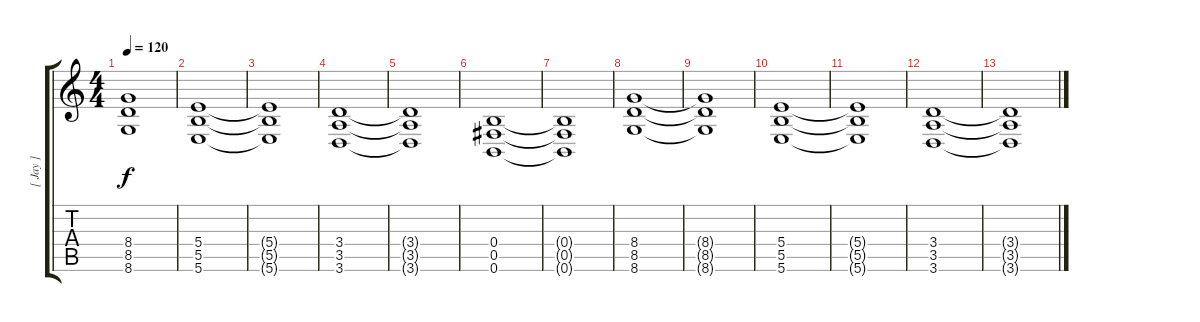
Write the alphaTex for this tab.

\track ("[ Jay ]" "[ Jay ]") {instrument distortionguitar}
\staff {score tabs}
\tuning (Db4 Ab3 E3 B2 Gb2 B1) {hide}
\ts (4 4)
\tempo 120
\clef g2
\ks c
(8.4{t} 8.5{t} 8.6{t}).1{dy f} |
(5.4 5.5 5.6).1 |
(5.4{t} 5.5{t} 5.6{t}).1 |
(3.4 3.5 3.6).1 |
(3.4{t} 3.5{t} 3.6{t}).1 |
(0.4 0.5 0.6).1{volume 0} |
(0.4{t} 0.5{t} 0.6{t}).1 |
(8.4 8.5 8.6).1 |
(8.4{t} 8.5{t} 8.6{t}).1 |
(5.4 5.5 5.6).1 |
(5.4{t} 5.5{t} 5.6{t}).1 |
(3.4 3.5 3.6).1 |
(3.4{t} 3.5{t} 3.6{t}).1
